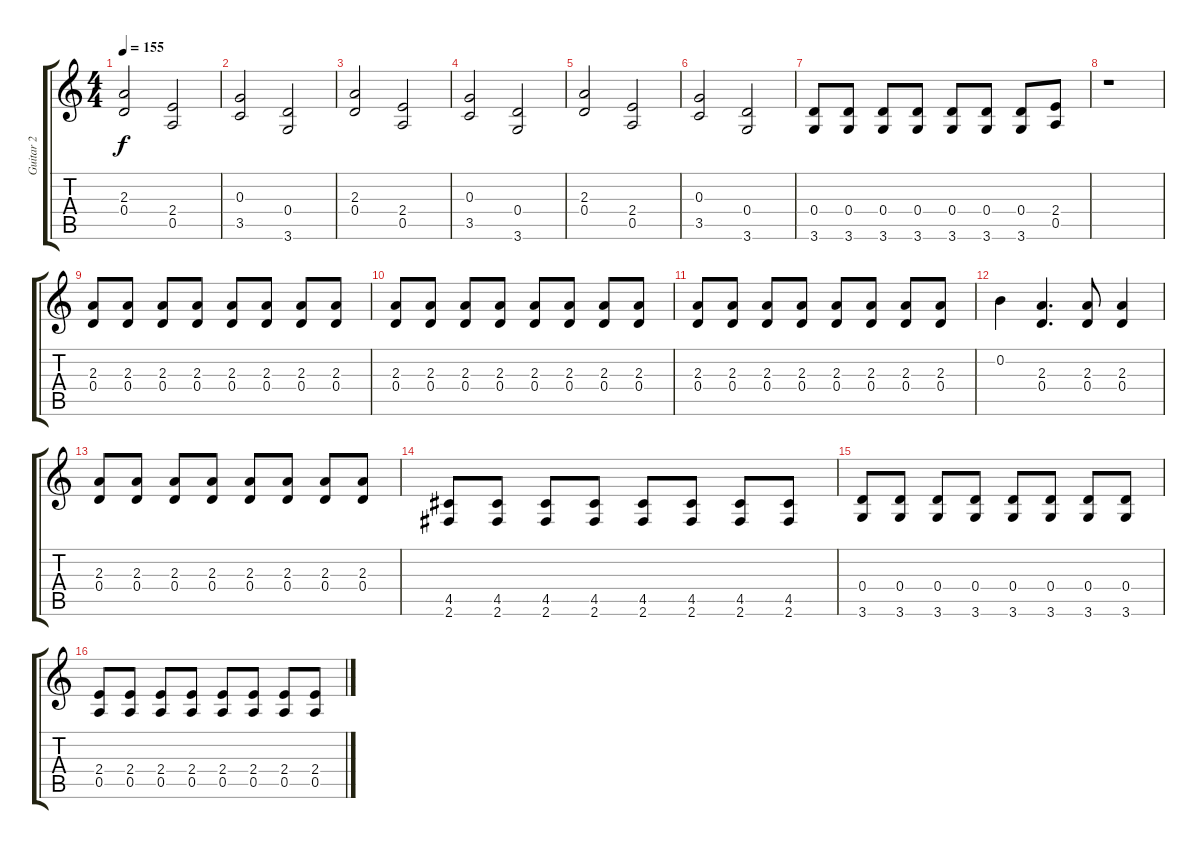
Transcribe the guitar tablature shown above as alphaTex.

\track ("Guitar 2" "Guitar 2") {instrument distortionguitar}
\staff {score tabs}
\tuning (E4 B3 G3 D3 A2 E2) {hide}
\ts (4 4)
\tempo 155
\clef g2
\ks c
(2.3 0.4).2{dy f} (2.4 0.5).2 |
(0.3 3.5).2 (0.4 3.6).2 |
(2.3 0.4).2 (2.4 0.5).2 |
(0.3 3.5).2 (0.4 3.6).2 |
(2.3 0.4).2 (2.4 0.5).2 |
(0.3 3.5).2 (0.4 3.6).2 |
(0.4 3.6).8 (0.4 3.6).8 (0.4 3.6).8 (0.4 3.6).8 (0.4 3.6).8 (0.4 3.6).8 (0.4 3.6).8 (2.4 0.5).8 |
r.1 |
(2.3 0.4).8 (2.3 0.4).8 (2.3 0.4).8 (2.3 0.4).8 (2.3 0.4).8 (2.3 0.4).8 (2.3 0.4).8 (2.3 0.4).8 |
(2.3 0.4).8 (2.3 0.4).8 (2.3 0.4).8 (2.3 0.4).8 (2.3 0.4).8 (2.3 0.4).8 (2.3 0.4).8 (2.3 0.4).8 |
(2.3 0.4).8 (2.3 0.4).8 (2.3 0.4).8 (2.3 0.4).8 (2.3 0.4).8 (2.3 0.4).8 (2.3 0.4).8 (2.3 0.4).8 |
0.2.4 (2.3 0.4).4{d} (2.3 0.4).8 (2.3 0.4).4 |
(2.3 0.4).8 (2.3 0.4).8 (2.3 0.4).8 (2.3 0.4).8 (2.3 0.4).8 (2.3 0.4).8 (2.3 0.4).8 (2.3 0.4).8 |
(4.5 2.6).8 (4.5 2.6).8 (4.5 2.6).8 (4.5 2.6).8 (4.5 2.6).8 (4.5 2.6).8 (4.5 2.6).8 (4.5 2.6).8 |
(0.4 3.6).8 (0.4 3.6).8 (0.4 3.6).8 (0.4 3.6).8 (0.4 3.6).8 (0.4 3.6).8 (0.4 3.6).8 (0.4 3.6).8 |
(2.4 0.5).8 (2.4 0.5).8 (2.4 0.5).8 (2.4 0.5).8 (2.4 0.5).8 (2.4 0.5).8 (2.4 0.5).8 (2.4 0.5).8
